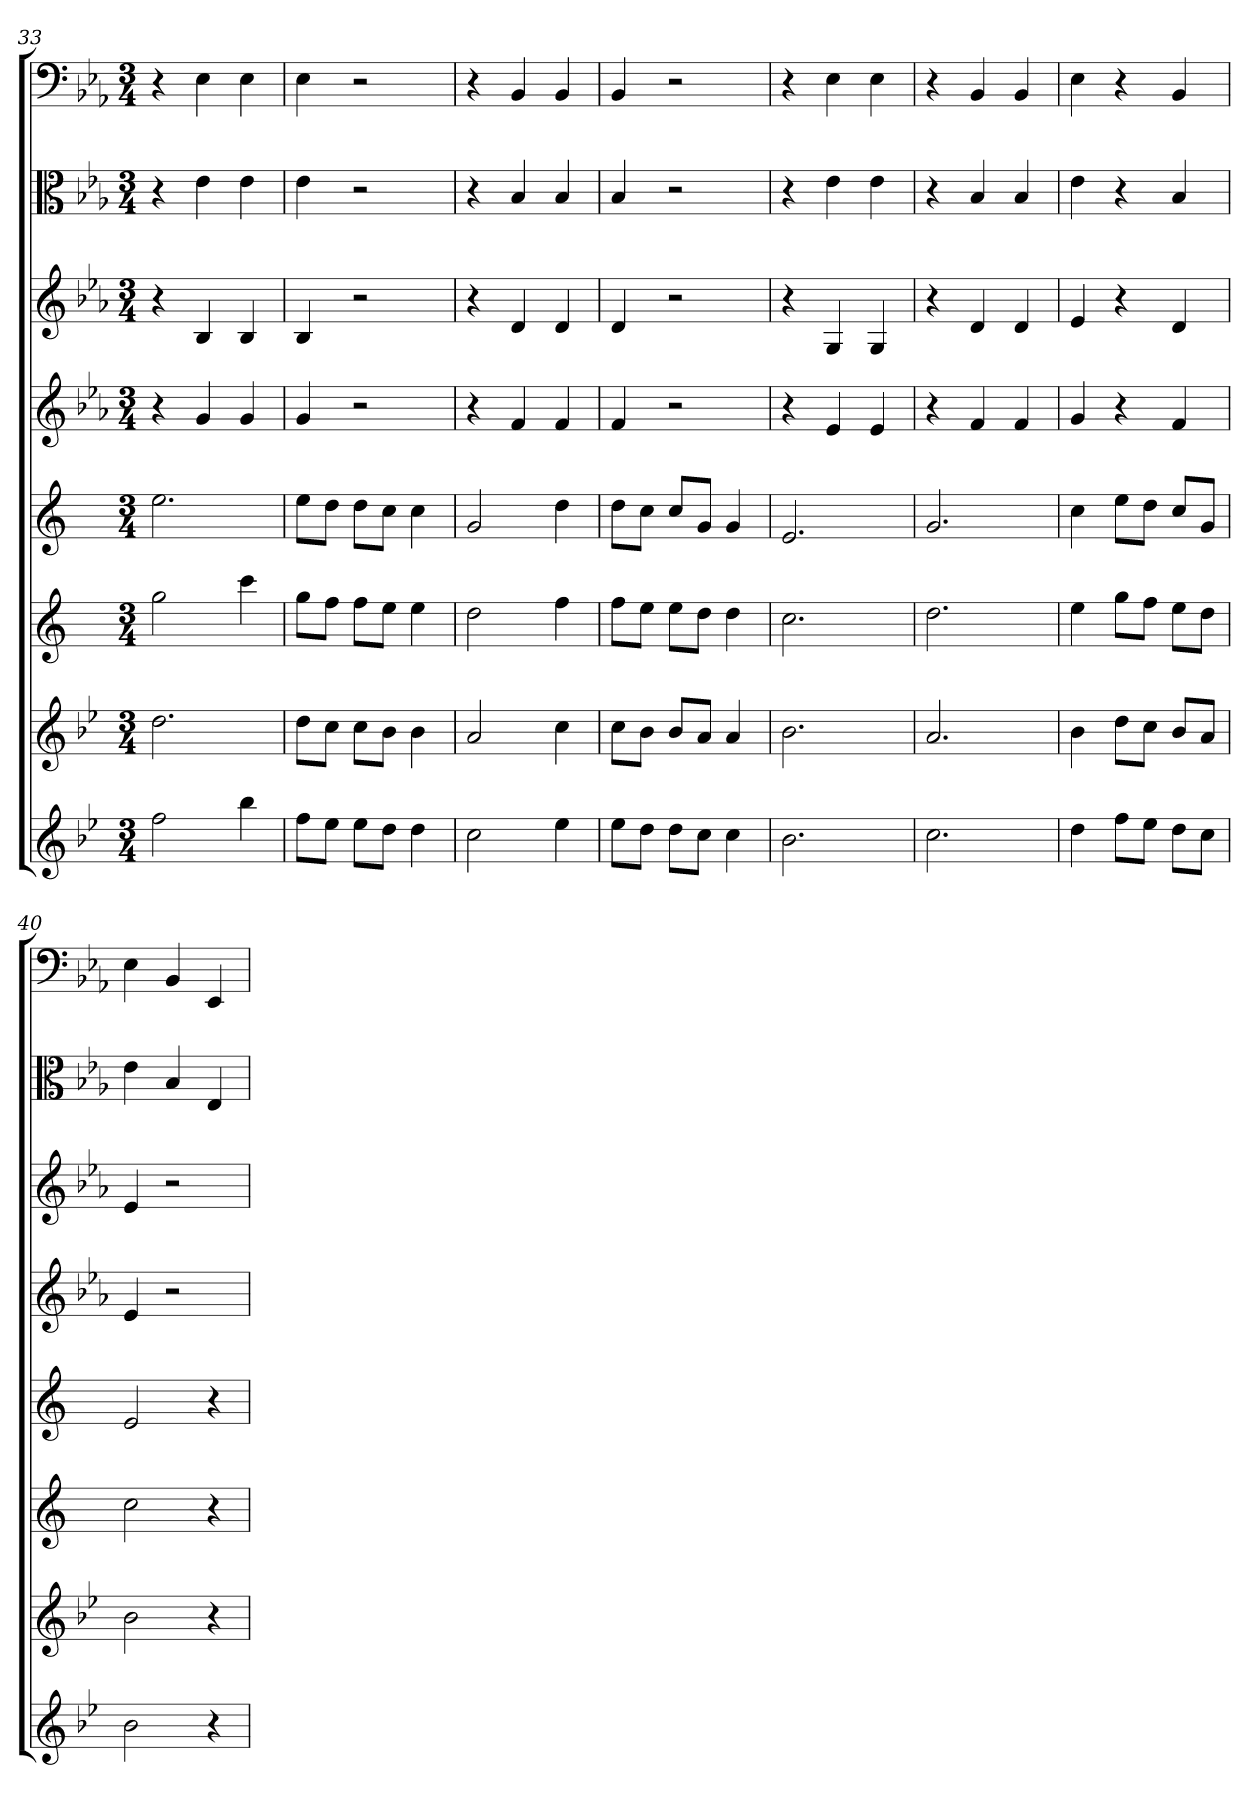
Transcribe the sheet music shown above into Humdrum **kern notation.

**kern	**kern	**kern	**kern	**kern	**kern	**kern	**kern
*part8	*part7	*part6	*part5	*part4	*part3	*part2	*part1
*staff8	*staff7	*staff6	*staff5	*staff4	*staff3	*staff2	*staff1
*	*	*	*	*	*	*clefC3	*clefF4
*k[b-e-]	*k[b-e-]	*k[]	*k[]	*k[b-e-a-]	*k[b-e-a-]	*k[b-e-a-]	*k[b-e-a-]
*M3/4	*M3/4	*M3/4	*M3/4	*M3/4	*M3/4	*M3/4	*M3/4
=33	=33	=33	=33	=33	=33	=33	=33
2ff	2.dd	2gg	2.ee	4r	4r	4r	4r
.	.	.	.	4g	4B-	4e-	4E-
4bb-	.	4ccc	.	4g	4B-	4e-	4E-
=34	=34	=34	=34	=34	=34	=34	=34
8ffL	8ddL	8ggL	8eeL	4g	4B-	4e-	4E-
8ee-J	8ccJ	8ffJ	8ddJ	.	.	.	.
8ee-L	8ccL	8ffL	8ddL	2r	2r	2r	2r
8ddJ	8b-J	8eeJ	8ccJ	.	.	.	.
4dd	4b-	4ee	4cc	.	.	.	.
=35	=35	=35	=35	=35	=35	=35	=35
2cc	2a	2dd	2g	4r	4r	4r	4r
.	.	.	.	4f	4d	4B-	4BB-
4ee-	4cc	4ff	4dd	4f	4d	4B-	4BB-
=36	=36	=36	=36	=36	=36	=36	=36
8ee-L	8ccL	8ffL	8ddL	4f	4d	4B-	4BB-
8ddJ	8b-J	8eeJ	8ccJ	.	.	.	.
8ddL	8b-L	8eeL	8ccL	2r	2r	2r	2r
8ccJ	8aJ	8ddJ	8gJ	.	.	.	.
4cc	4a	4dd	4g	.	.	.	.
=37	=37	=37	=37	=37	=37	=37	=37
2.b-	2.b-	2.cc	2.e	4r	4r	4r	4r
.	.	.	.	4e-	4G	4e-	4E-
.	.	.	.	4e-	4G	4e-	4E-
=38	=38	=38	=38	=38	=38	=38	=38
2.cc	2.a	2.dd	2.g	4r	4r	4r	4r
.	.	.	.	4f	4d	4B-	4BB-
.	.	.	.	4f	4d	4B-	4BB-
=39	=39	=39	=39	=39	=39	=39	=39
4dd	4b-	4ee	4cc	4g	4e-	4e-	4E-
8ffL	8ddL	8ggL	8eeL	4r	4r	4r	4r
8ee-J	8ccJ	8ffJ	8ddJ	.	.	.	.
8ddL	8b-L	8eeL	8ccL	4f	4d	4B-	4BB-
8ccJ	8aJ	8ddJ	8gJ	.	.	.	.
=40	=40	=40	=40	=40	=40	=40	=40
2b-	2b-	2cc	2e	4e-	4e-	4e-	4E-
.	.	.	.	2r	2r	4B-	4BB-
4r	4r	4r	4r	.	.	4E-	4EE-
=	=	=	=	=	=	=	=
*-	*-	*-	*-	*-	*-	*-	*-
